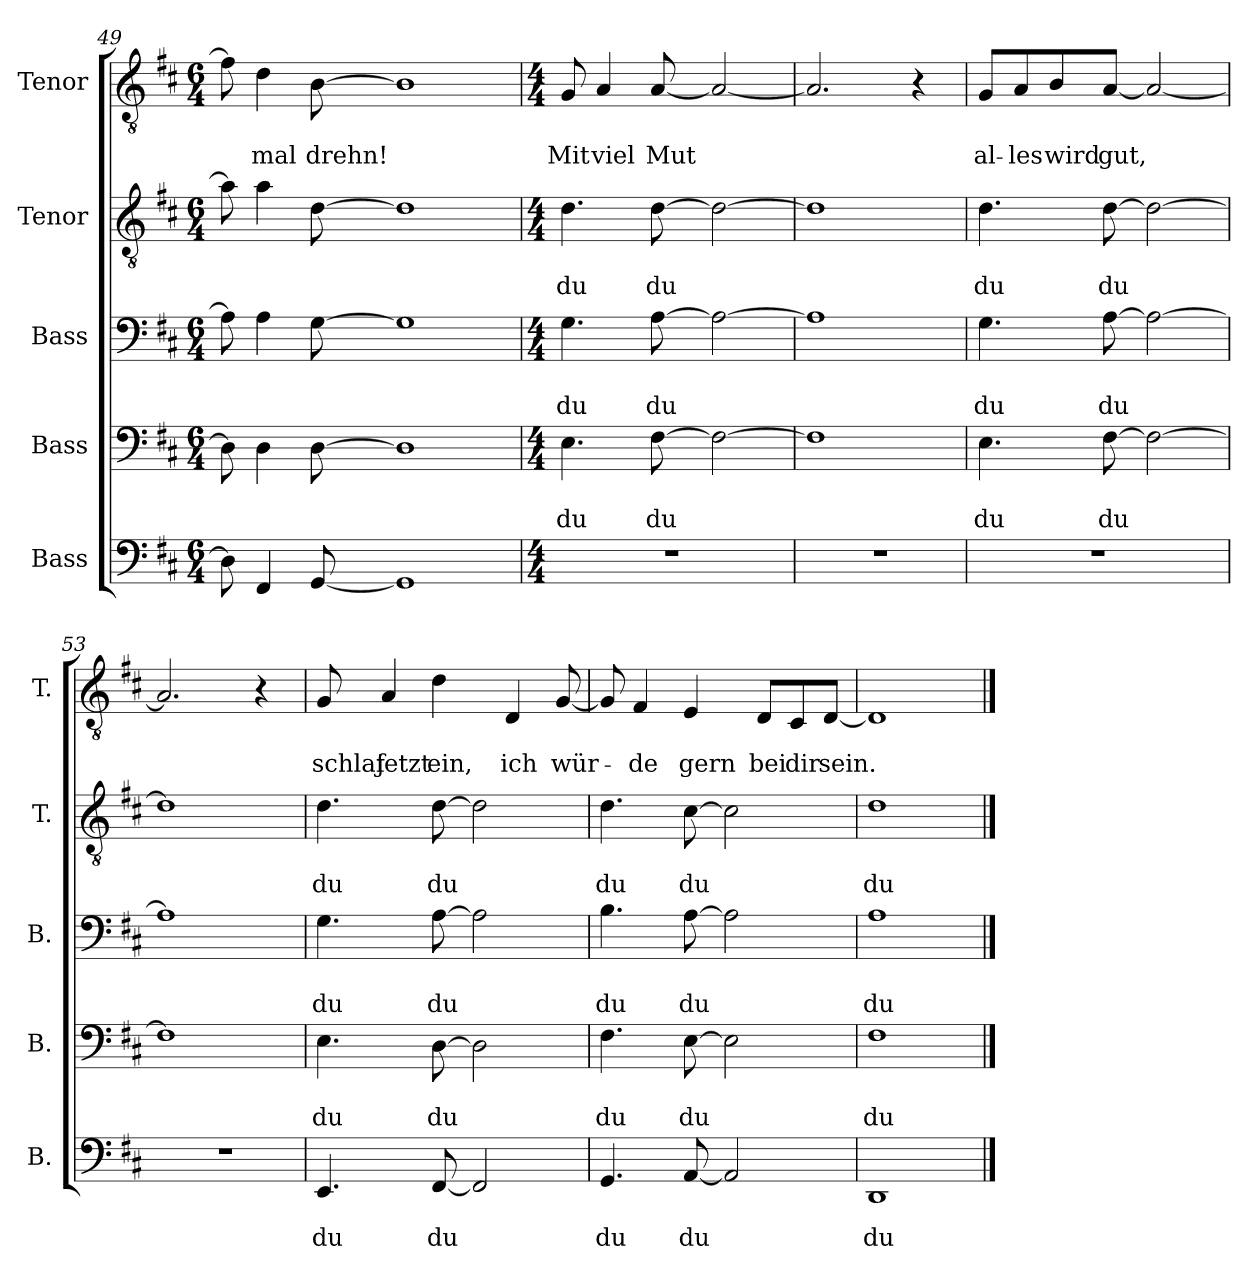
**kern	**text	**text	**kern	**text	**text	**kern	**text	**text	**kern	**text	**text	**kern	**text	**text
*part5	*part5	*part5	*part4	*part4	*part4	*part3	*part3	*part3	*part2	*part2	*part2	*part1	*part1	*part1
*staff5	*staff5	*staff5	*staff4	*staff4	*staff4	*staff3	*staff3	*staff3	*staff2	*staff2	*staff2	*staff1	*staff1	*staff1
*I"Bass	*	*	*I"Bass	*	*	*I"Bass	*	*	*I"Tenor	*	*	*I"Tenor	*	*
*I'B.	*	*	*I'B.	*	*	*I'B.	*	*	*I'T.	*	*	*I'T.	*	*
*clefF4	*	*	*clefF4	*	*	*clefF4	*	*	*clefGv2	*	*	*clefGv2	*	*
*k[f#c#]	*	*	*k[f#c#]	*	*	*k[f#c#]	*	*	*k[f#c#]	*	*	*k[f#c#]	*	*
*M6/4	*	*	*M6/4	*	*	*M6/4	*	*	*M6/4	*	*	*M6/4	*	*
=49	=49	=49	=49	=49	=49	=49	=49	=49	=49	=49	=49	=49	=49	=49
8D\]	.	.	8D\]	.	.	8A\]	.	.	8a\]	.	.	8f#\]	.	.
!	!	!	!	!	!	!	!	!	!	!	!	!	!	!LO:LY:b
4FF#/	.	.	4D\	.	.	4A\	.	.	4a\	.	.	4d\	.	-mal
!	!	!	!	!	!	!	!	!	!	!	!	!	!	!LO:LY:b
[8GG/	.	.	[8D\	.	.	[8G\	.	.	[8d\	.	.	[8B\	.	drehn!
1GG]	.	.	1D]	.	.	1G]	.	.	1d]	.	.	1B]	.	.
=50	=50	=50	=50	=50	=50	=50	=50	=50	=50	=50	=50	=50	=50	=50
*M4/4	*	*	*M4/4	*	*	*M4/4	*	*	*M4/4	*	*	*M4/4	*	*
!	!	!	!	!	!LO:LY:b	!	!	!LO:LY:b	!	!	!LO:LY:b	!	!	!LO:LY:b
1r	.	.	4.E\	.	du	4.G\	.	du	4.d\	.	du	8G/	.	Mit
!	!	!	!	!	!	!	!	!	!	!	!	!	!	!LO:LY:b
.	.	.	.	.	.	.	.	.	.	.	.	4A/	.	viel
!	!	!	!	!	!LO:LY:b	!	!	!LO:LY:b	!	!	!LO:LY:b	!	!	!LO:LY:b
.	.	.	[8F#\	.	du	[8A\	.	du	[8d\	.	du	[8A/	.	Mut
.	.	.	2F#\_	.	.	2A\_	.	.	2d\_	.	.	2A/_	.	.
=51	=51	=51	=51	=51	=51	=51	=51	=51	=51	=51	=51	=51	=51	=51
1r	.	.	1F#]	.	.	1A]	.	.	1d]	.	.	2.A/]	.	.
.	.	.	.	.	.	.	.	.	.	.	.	4r	.	.
=52	=52	=52	=52	=52	=52	=52	=52	=52	=52	=52	=52	=52	=52	=52
!	!	!	!	!	!LO:LY:b	!	!	!LO:LY:b	!	!	!LO:LY:b	!	!	!LO:LY:b
1r	.	.	4.E\	.	du	4.G\	.	du	4.d\	.	du	8G/L	.	al-
!	!	!	!	!	!	!	!	!	!	!	!	!	!	!LO:LY:b
.	.	.	.	.	.	.	.	.	.	.	.	8A/	.	-les
!	!	!	!	!	!	!	!	!	!	!	!	!	!	!LO:LY:b
.	.	.	.	.	.	.	.	.	.	.	.	8B/	.	wird
!	!	!	!	!	!LO:LY:b	!	!	!LO:LY:b	!	!	!LO:LY:b	!	!	!LO:LY:b
.	.	.	[8F#\	.	du	[8A\	.	du	[8d\	.	du	[8A/J	.	gut,
.	.	.	2F#\_	.	.	2A\_	.	.	2d\_	.	.	2A/_	.	.
=53	=53	=53	=53	=53	=53	=53	=53	=53	=53	=53	=53	=53	=53	=53
1r	.	.	1F#]	.	.	1A]	.	.	1d]	.	.	2.A/]	.	.
.	.	.	.	.	.	.	.	.	.	.	.	4r	.	.
=54	=54	=54	=54	=54	=54	=54	=54	=54	=54	=54	=54	=54	=54	=54
!	!	!LO:LY:b	!	!	!LO:LY:b	!	!	!LO:LY:b	!	!	!LO:LY:b	!	!	!LO:LY:b
4.EE/	.	du	4.E\	.	du	4.G\	.	du	4.d\	.	du	8G/	.	schlaf
!	!	!	!	!	!	!	!	!	!	!	!	!	!	!LO:LY:b
.	.	.	.	.	.	.	.	.	.	.	.	4A/	.	jetzt
!	!	!LO:LY:b	!	!	!LO:LY:b	!	!	!LO:LY:b	!	!	!LO:LY:b	!	!	!LO:LY:b
[8FF#/	.	du	[8D\	.	du	[8A\	.	du	[8d\	.	du	4d\	.	ein,
2FF#/]	.	.	2D\]	.	.	2A\]	.	.	2d\]	.	.	.	.	.
!	!	!	!	!	!	!	!	!	!	!	!	!	!	!LO:LY:b
.	.	.	.	.	.	.	.	.	.	.	.	4D/	.	ich
!	!	!	!	!	!	!	!	!	!	!	!	!	!	!LO:LY:b
.	.	.	.	.	.	.	.	.	.	.	.	[8G/	.	wür-
=55	=55	=55	=55	=55	=55	=55	=55	=55	=55	=55	=55	=55	=55	=55
!	!	!LO:LY:b	!	!	!LO:LY:b	!	!	!LO:LY:b	!	!	!LO:LY:b	!	!	!
4.GG/	.	du	4.F#\	.	du	4.B\	.	du	4.d\	.	du	8G/]	.	.
!	!	!	!	!	!	!	!	!	!	!	!	!	!	!LO:LY:b
.	.	.	.	.	.	.	.	.	.	.	.	4F#/	.	-de
!	!	!LO:LY:b	!	!	!LO:LY:b	!	!	!LO:LY:b	!	!	!LO:LY:b	!	!	!LO:LY:b
[8AA/	.	du	[8E\	.	du	[8A\	.	du	[8c#\	.	du	4E/	.	gern
2AA/]	.	.	2E\]	.	.	2A\]	.	.	2c#\]	.	.	.	.	.
!	!	!	!	!	!	!	!	!	!	!	!	!	!	!LO:LY:b
.	.	.	.	.	.	.	.	.	.	.	.	8D/L	.	bei
!	!	!	!	!	!	!	!	!	!	!	!	!	!	!LO:LY:b
.	.	.	.	.	.	.	.	.	.	.	.	8C#/	.	dir
!	!	!	!	!	!	!	!	!	!	!	!	!	!	!LO:LY:b
.	.	.	.	.	.	.	.	.	.	.	.	[8D/J	.	sein.
=56	=56	=56	=56	=56	=56	=56	=56	=56	=56	=56	=56	=56	=56	=56
!	!	!LO:LY:b	!	!	!LO:LY:b	!	!	!LO:LY:b	!	!	!LO:LY:b	!	!	!
1DD	.	du	1F#	.	du	1A	.	du	1d	.	du	1D]	.	.
==	==	==	==	==	==	==	==	==	==	==	==	==	==	==
*-	*-	*-	*-	*-	*-	*-	*-	*-	*-	*-	*-	*-	*-	*-
